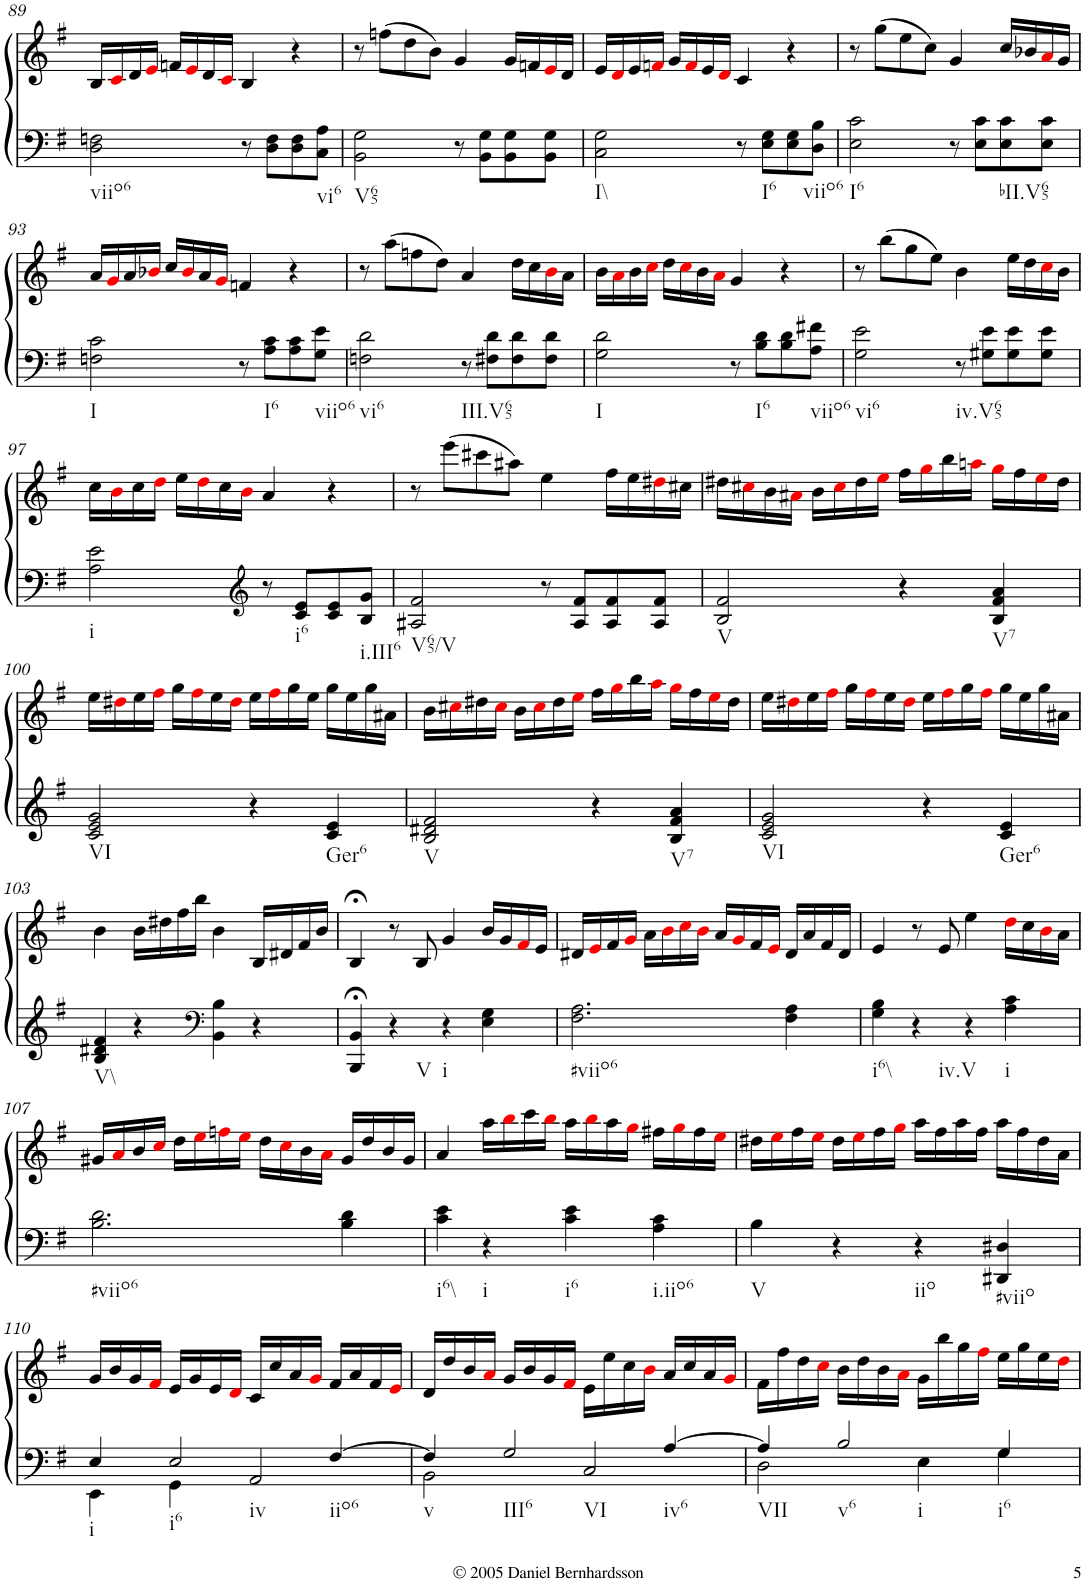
**kern	**kern
*part1	*part1
*staff2	*staff1
*I"Piano	*
*I'Pno.	*
!!LO:PB:g=z
*clefF4	*clefG2
*k[f#]	*k[f#]
*G:	*G:
*M4/4	*M4/4
*met(c)	*met(c)
=89	=89
!LO:TX:b:t=viio6	!
2D\ 2Fn\	16B/LL
.	16ci/
.	16d/
.	16ei/JJ
.	16fn/LL
.	16ei/
.	16d/
.	16ci/JJ
8r	4B/
8D\ 8F\L	.
8D\ 8F\	4r
!LO:TX:b:t=vi6	!
8C\ 8A\J	.
=90	=90
!LO:TX:b:t=V65	!
2BB\ 2G\	8r
.	(8ffn\L
.	8dd\
.	8b\J)
8r	4g/
8BB\ 8G\L	.
8BB\ 8G\	16g/LL
.	16fn/
8BB\ 8G\J	16ei/
.	16d/JJ
=91	=91
!LO:TX:b:t=I\\	!
2C\ 2G\	16e/LL
.	16di/
.	16e/
.	16fni/JJ
.	16g/LL
.	16fi/
.	16e/
.	16di/JJ
8r	4c/
!LO:TX:b:t=I6	!
8E\ 8G\L	.
8E\ 8G\	4r
!LO:TX:b:t=viio6	!
8D\ 8B\J	.
=92	=92
!LO:TX:b:t=I6	!
2E\ 2c\	8r
.	(8gg\L
.	8ee\
.	8cc\J)
8r	4g/
8E\ 8c\L	.
!LO:TX:b:t=bII.V65	!
8E\ 8c\	16cc/LL
.	16b-X/
8E\ 8c\J	16ai/
.	16g/JJ
!!LO:LB:g=z
=93	=93
!LO:TX:b:t=I	!
2Fn\ 2c\	16a/LL
.	16gi/
.	16a/
.	16b-Xi/JJ
.	16cc/LL
.	16b-i/
.	16a/
.	16gi/JJ
8r	4fn/
!LO:TX:b:t=I6	!
8A\ 8c\L	.
8A\ 8c\	4r
!LO:TX:b:t=viio6	!
8G\ 8e\J	.
=94	=94
!LO:TX:b:t=vi6	!
2Fn\ 2d\	8r
.	(8aa\L
.	8ffn\
.	8dd\J)
!LO:TX:b:t=III.V65	!
8r	4a/
8F#X\ 8d\L	.
8F#\ 8d\	16dd\LL
.	16cc\
8F#\ 8d\J	16bi\
.	16a\JJ
=95	=95
!LO:TX:b:t=I	!
2G\ 2d\	16b\LL
.	16ai\
.	16b\
.	16cci\JJ
.	16dd\LL
.	16cci\
.	16b\
.	16ai\JJ
8r	4g/
!LO:TX:b:t=I6	!
8B\ 8d\L	.
8B\ 8d\	4r
!LO:TX:b:t=viio6	!
8A\ 8f#X\J	.
=96	=96
!LO:TX:b:t=vi6	!
2G\ 2e\	8r
.	(8bb\L
.	8gg\
.	8ee\J)
!LO:TX:b:t=iv.V65	!
8r	4b\
8G#X\ 8e\L	.
8G#\ 8e\	16ee\LL
.	16dd\
8G#\ 8e\J	16cci\
.	16b\JJ
!!LO:LB:g=z
=97	=97
!LO:TX:b:t=i	!
2A\ 2e\	16cc\LL
.	16bi\
.	16cc\
.	16ddi\JJ
.	16ee\LL
.	16ddi\
.	16cc\
.	16bi\JJ
*clefG2	*
8r	4a/
!LO:TX:b:t=i6	!
8c/ 8e/L	.
8c/ 8e/	4r
!LO:TX:b:t=i.III6	!
8B/ 8g/J	.
=98	=98
!LO:TX:b:t=V65/V	!
2A#X/ 2f#/	8r
.	(8eee\L
.	8ccc#X\
.	8aa#X\J)
8r	4ee\
8A#/ 8f#/L	.
8A#/ 8f#/	16ff#\LL
.	16ee\
8A#/ 8f#/J	16dd#Xi\
.	16cc#X\JJ
=99	=99
!LO:TX:b:t=V	!
2B/ 2f#/	16dd#X\LL
.	16cc#Xi\
.	16b\
.	16a#Xi\JJ
.	16b\LL
.	16cc#i\
.	16dd#\
.	16eei\JJ
4r	16ff#\LL
.	16ggi\
.	16bb\
.	16aani\JJ
!LO:TX:b:t=V7	!
4B/ 4f#/ 4a/	16ggi\LL
.	16ff#\
.	16eei\
.	16dd#\JJ
!!LO:LB:g=z
=100	=100
!LO:TX:b:t=VI	!
2c/ 2e/ 2g/	16ee\LL
.	16dd#Xi\
.	16ee\
.	16ff#i\JJ
.	16gg\LL
.	16ff#i\
.	16ee\
.	16dd#i\JJ
4r	16ee\LL
.	16ff#i\
.	16gg\
.	16ee\JJ
!LO:TX:b:t=Ger6	!
4c/ 4e/	16gg\LL
.	16ee\
.	16gg\
.	16a#X\JJ
=101	=101
!LO:TX:b:t=V	!
2B/ 2d#X/ 2f#/	16b\LL
.	16cc#Xi\
.	16dd#X\
.	16cc#i\JJ
.	16b\LL
.	16cc#i\
.	16dd#\
.	16eei\JJ
4r	16ff#\LL
.	16ggi\
.	16bb\
.	16aai\JJ
!LO:TX:b:t=V7	!
4B/ 4f#/ 4a/	16ggi\LL
.	16ff#\
.	16eei\
.	16dd#\JJ
=102	=102
!LO:TX:b:t=VI	!
2c/ 2e/ 2g/	16ee\LL
.	16dd#Xi\
.	16ee\
.	16ff#i\JJ
.	16gg\LL
.	16ff#i\
.	16ee\
.	16dd#i\JJ
4r	16ee\LL
.	16ff#i\
.	16gg\
.	16ff#i\JJ
!LO:TX:b:t=Ger6	!
4c/ 4e/	16gg\LL
.	16ee\
.	16gg\
.	16a#X\JJ
!!LO:LB:g=z
=103	=103
!LO:TX:b:t=V\\	!
4B/ 4d#X/ 4f#/	4b\
4r	16b\LL
.	16dd#X\
.	16ff#\
.	16bb\JJ
*clefF4	*
4BB\ 4B\	4b\
4r	16B/LL
.	16d#X/
.	16f#/
.	16b/JJ
=104	=104
4BBB/;< 4BB/;<	4B;</
!LO:TX:b:t=V	!
4r	8r
.	8B/
!LO:TX:b:t=i	!
4r	4g/
4E\ 4G\	16b/LL
.	16g/
.	16f#i/
.	16e/JJ
=105	=105
!LO:TX:b:t=#viio6	!
2.F#\ 2.A\	16d#X/LL
.	16ei/
.	16f#/
.	16gi/JJ
.	16a\LL
.	16bi\
.	16cci\
.	16bi\JJ
.	16a/LL
.	16gi/
.	16f#/
.	16ei/JJ
4F#\ 4A\	16d#/LL
.	16a/
.	16f#/
.	16d#/JJ
=106	=106
!LO:TX:b:t=i6\\	!
4G\ 4B\	4e/
!LO:TX:b:t=iv.V	!
4r	8r
.	8e/
4r	4ee\
!LO:TX:b:t=i	!
4A\ 4c\	16ddi\LL
.	16cc\
.	16bi\
.	16a\JJ
!!LO:LB:g=z
=107	=107
!LO:TX:b:t=#viio6	!
2.B\ 2.d\	16g#X/LL
.	16ai/
.	16b/
.	16cci/JJ
.	16dd\LL
.	16eei\
.	16ffni\
.	16eei\JJ
.	16dd\LL
.	16cci\
.	16b\
.	16ai\JJ
4B\ 4d\	16g#/LL
.	16dd/
.	16b/
.	16g#/JJ
=108	=108
!LO:TX:b:t=i6\\	!
4c\ 4e\	4a/
!LO:TX:b:t=i	!
4r	16aa\LL
.	16bbi\
.	16ccc\
.	16bbi\JJ
!LO:TX:b:t=i6	!
4c\ 4e\	16aa\LL
.	16bbi\
.	16aa\
.	16ggi\JJ
!LO:TX:b:t=i.iio6	!
4A\ 4c\	16ff#X\LL
.	16ggi\
.	16ff#\
.	16eei\JJ
=109	=109
!LO:TX:b:t=V	!
4B\	16dd#X\LL
.	16eei\
.	16ff#\
.	16eei\JJ
4r	16dd#\LL
.	16eei\
.	16ff#\
.	16ggi\JJ
!LO:TX:b:t=iio	!
4r	16aa\LL
.	16ff#\
.	16aa\
.	16ff#\JJ
!LO:TX:b:t=#viio	!
4DD#X/ 4D#X/	16aa\LL
.	16ff#\
.	16dd#\
.	16a\JJ
!!LO:LB:g=z
=110	=110
*^	*
!LO:TX:b:t=i	!	!
4E/	4EE\	16g/LL
.	.	16b/
.	.	16g/
.	.	16f#i/JJ
!LO:TX:b:t=i6	!	!
!LO:TX:b:t=iv	!	!
2E/	4GG\	16e/LL
.	.	16g/
.	.	16e/
.	.	16di/JJ
.	2AA/	16c/LL
.	.	16cc/
.	.	16a/
.	.	16gi/JJ
!LO:TX:b:t=iio6	!	!
[>4F#/	.	16f#/LL
.	.	16a/
.	.	16f#/
.	.	16ei/JJ
=111	=111	=111
!LO:TX:b:t=v	!	!
4F#/]	2BB\	16d/LL
.	.	16dd/
.	.	16b/
.	.	16ai/JJ
!LO:TX:b:t=III6	!	!
!LO:TX:b:t=VI	!	!
2G/	.	16g/LL
.	.	16b/
.	.	16g/
.	.	16f#i/JJ
.	2C/	16e\LL
.	.	16ee\
.	.	16cc\
.	.	16bi\JJ
!LO:TX:b:t=iv6	!	!
[>4A/	.	16a/LL
.	.	16cc/
.	.	16a/
.	.	16gi/JJ
=112	=112	=112
!LO:TX:b:t=VII	!	!
4A/]	2D\	16f#\LL
.	.	16ff#\
.	.	16dd\
.	.	16cci\JJ
!LO:TX:b:t=v6	!	!
!LO:TX:b:t=i	!	!
2B/	.	16b\LL
.	.	16dd\
.	.	16b\
.	.	16ai\JJ
.	4E\	16g\LL
.	.	16bb\
.	.	16gg\
.	.	16ff#i\JJ
!LO:TX:b:t=i6	!	!
4G/	4G\	16ee\LL
.	.	16gg\
.	.	16ee\
.	.	16ddi\JJ
*v	*v	*
=	=
*-	*-
